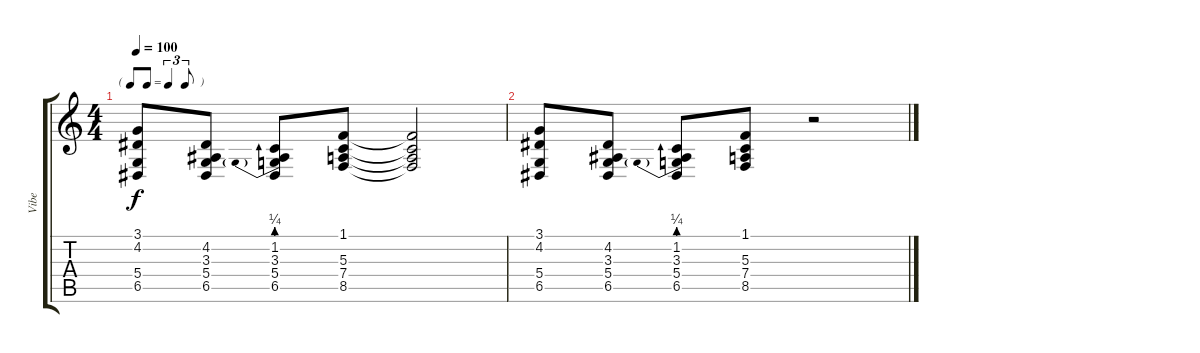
\track ("Vibe" "Vibe") {instrument vibraphone}
\staff {score tabs}
\tuning (E4 B3 G3 D3 A2 E2) {hide}
\ts (4 4)
\tf triplet8th
\tempo 100
\clef g2
\ks c
(3.1 4.2 5.4 6.5).8{dy f} (4.2 3.3 5.4 6.5).8 (1.2 3.3 5.4{be (prebend 0 1 60 1)} 6.5).8 (1.1 5.3 7.4 8.5).8 (1.1{t} 5.3{t} 7.4{t} 8.5{t}).2 |
(3.1 4.2 5.4 6.5).8 (4.2 3.3 5.4 6.5).8 (1.2 3.3 5.4{be (prebend 0 1 60 1)} 6.5).8 (1.1 5.3 7.4 8.5).8 r.2
